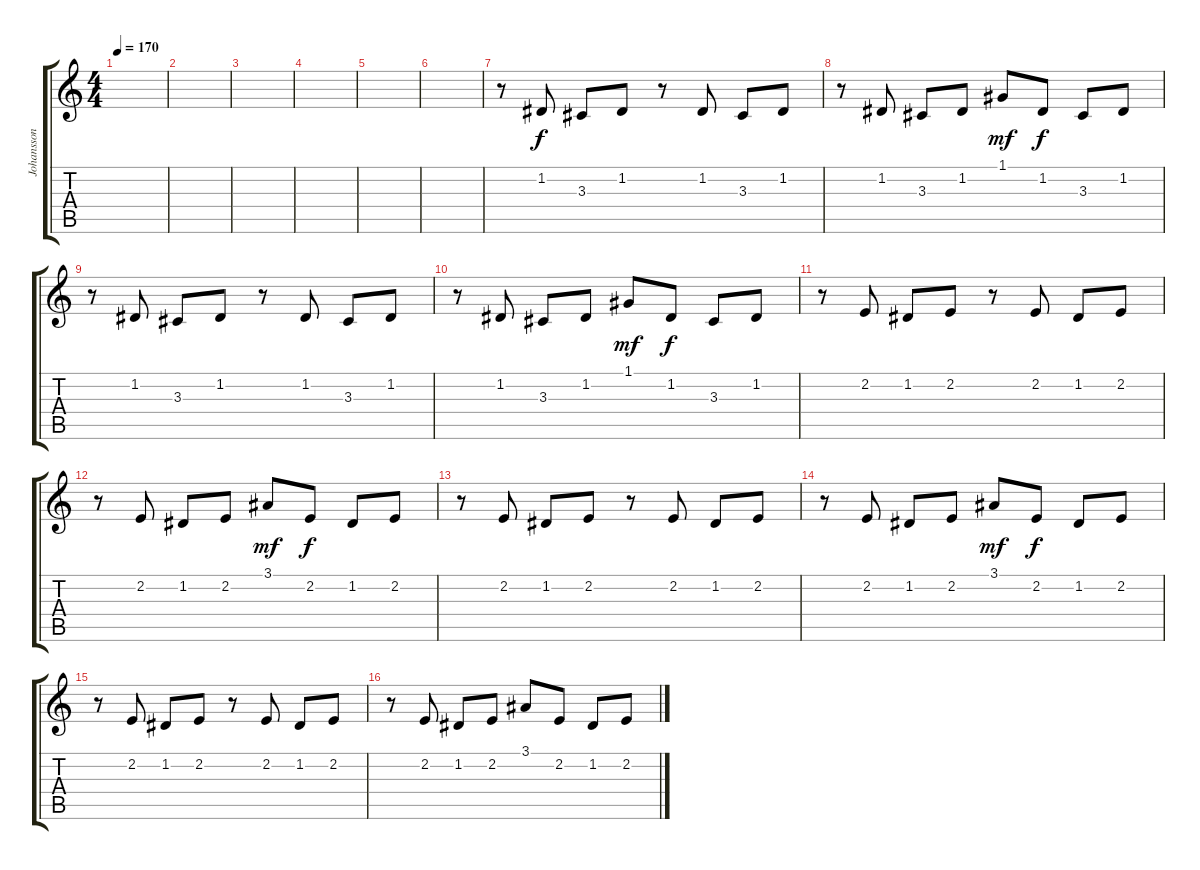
\track ("Johansson" "Johansson") {instrument lead1square}
\staff {score tabs}
\tuning (G4 D4 Bb3 F3 C3 G2) {hide}
\ts (4 4)
\tempo 170
\clef g2
\ks c
|
|
|
|
|
|
r.8{instrument lead1square} 1.2.8 3.3.8 1.2.8 r.8 1.2.8 3.3.8 1.2.8 |
r.8 1.2.8 3.3.8 1.2.8 1.1.8{dy mf} 1.2.8{dy f} 3.3.8 1.2.8 |
r.8 1.2.8 3.3.8 1.2.8 r.8 1.2.8 3.3.8 1.2.8 |
r.8 1.2.8 3.3.8 1.2.8 1.1.8{dy mf} 1.2.8{dy f} 3.3.8 1.2.8 |
r.8 2.2.8 1.2.8 2.2.8 r.8 2.2.8 1.2.8 2.2.8 |
r.8 2.2.8 1.2.8 2.2.8 3.1.8{dy mf} 2.2.8{dy f} 1.2.8 2.2.8 |
r.8 2.2.8 1.2.8 2.2.8 r.8 2.2.8 1.2.8 2.2.8 |
r.8 2.2.8 1.2.8 2.2.8 3.1.8{dy mf} 2.2.8{dy f} 1.2.8 2.2.8 |
r.8 2.2.8 1.2.8 2.2.8 r.8 2.2.8 1.2.8 2.2.8 |
r.8 2.2.8 1.2.8 2.2.8 3.1.8 2.2.8 1.2.8 2.2.8
